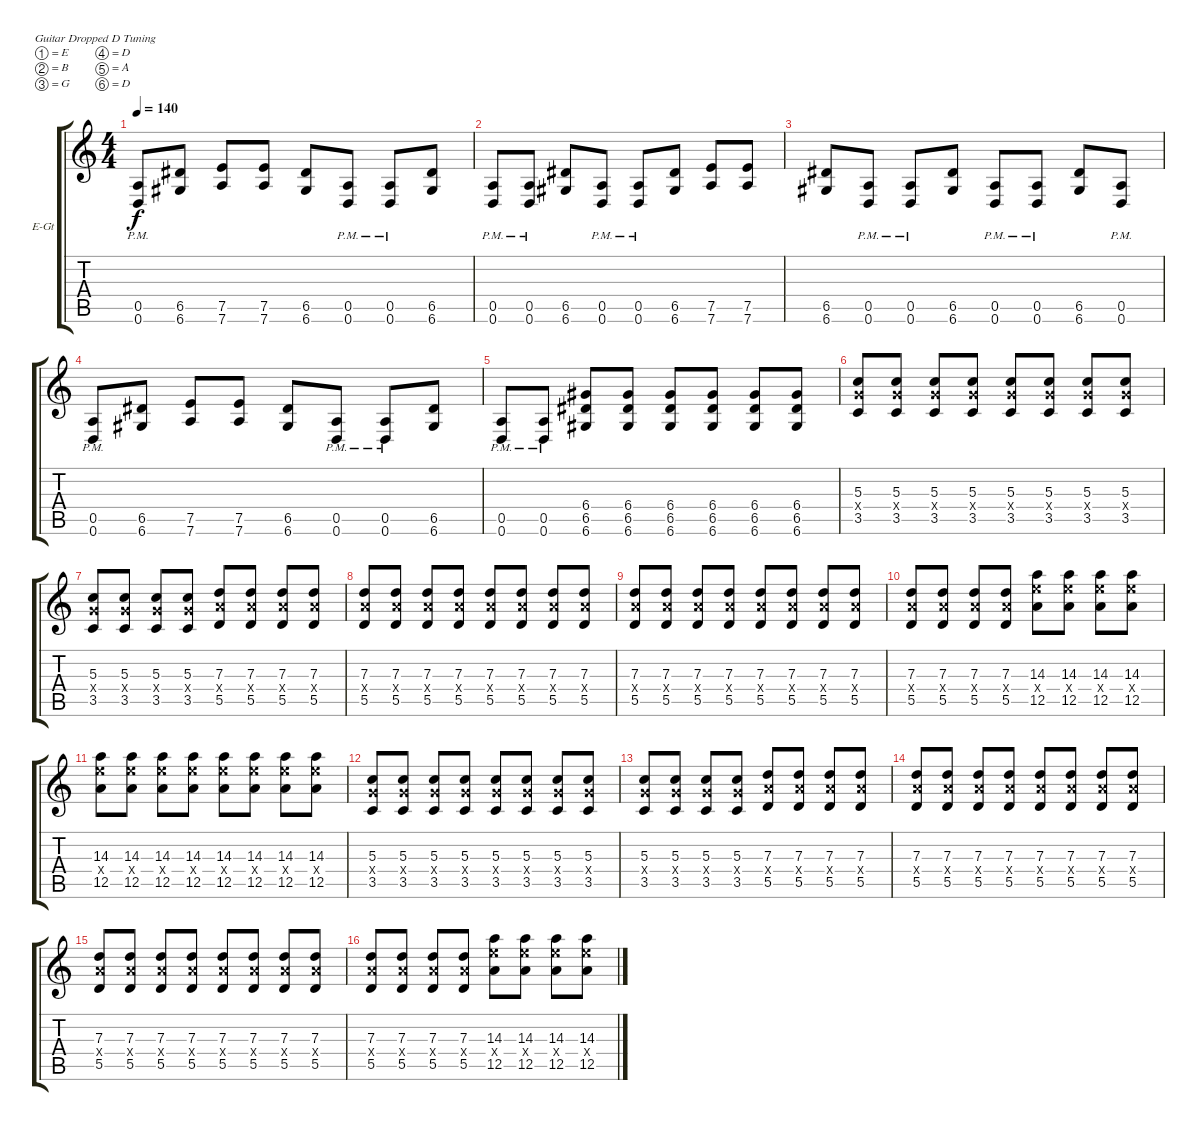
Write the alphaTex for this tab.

\bracketExtendMode groupsimilarinstruments
\firstSystemTrackNameOrientation horizontal
\otherSystemsTrackNameOrientation horizontal
\track ("Overdriven-guitar (Richard)" "E-Gt") {instrument overdrivenguitar}
\staff {score tabs}
\tuning (E4 B3 G3 D3 A2 D2)
\ts (4 4)
\tempo 140
\clef g2
\ks c
(0.5{pm} 0.6{pm}).8{dy f} (6.5 6.6).8 (7.5 7.6).8 (7.5 7.6).8 (6.5 6.6).8 (0.5{pm} 0.6{pm}).8 (0.5{pm} 0.6{pm}).8 (6.5 6.6).8 |
(0.5{pm} 0.6{pm}).8 (0.5{pm} 0.6{pm}).8 (6.5 6.6).8 (0.5{pm} 0.6{pm}).8 (0.5{pm} 0.6{pm}).8 (6.5 6.6).8 (7.5 7.6).8 (7.5 7.6).8 |
(6.5 6.6).8 (0.5{pm} 0.6{pm}).8 (0.5{pm} 0.6{pm}).8 (6.5 6.6).8 (0.5{pm} 0.6{pm}).8 (0.5{pm} 0.6{pm}).8 (6.5 6.6).8 (0.5{pm} 0.6{pm}).8 |
(0.5{pm} 0.6{pm}).8 (6.5 6.6).8 (7.5 7.6).8 (7.5 7.6).8 (6.5 6.6).8 (0.5{pm} 0.6{pm}).8 (0.5{pm} 0.6{pm}).8 (6.5 6.6).8 |
(0.5{pm} 0.6{pm}).8 (0.5{pm} 0.6{pm}).8 (6.4 6.5 6.6).8 (6.4 6.5 6.6).8 (6.4 6.5 6.6).8 (6.4 6.5 6.6).8 (6.4 6.5 6.6).8 (6.4 6.5 6.6).8 |
(5.3 5.4{x} 3.5).8 (5.3 5.4{x} 3.5).8 (5.3 5.4{x} 3.5).8 (5.3 5.4{x} 3.5).8 (5.3 5.4{x} 3.5).8 (5.3 5.4{x} 3.5).8 (5.3 5.4{x} 3.5).8 (5.3 5.4{x} 3.5).8 |
(5.3 5.4{x} 3.5).8 (5.3 5.4{x} 3.5).8 (5.3 5.4{x} 3.5).8 (5.3 5.4{x} 3.5).8 (7.3 7.4{x} 5.5).8 (7.3 7.4{x} 5.5).8 (7.3 7.4{x} 5.5).8 (7.3 7.4{x} 5.5).8 |
(7.3 7.4{x} 5.5).8 (7.3 7.4{x} 5.5).8 (7.3 7.4{x} 5.5).8 (7.3 7.4{x} 5.5).8 (7.3 7.4{x} 5.5).8 (7.3 7.4{x} 5.5).8 (7.3 7.4{x} 5.5).8 (7.3 7.4{x} 5.5).8 |
(7.3 7.4{x} 5.5).8 (7.3 7.4{x} 5.5).8 (7.3 7.4{x} 5.5).8 (7.3 7.4{x} 5.5).8 (7.3 7.4{x} 5.5).8 (7.3 7.4{x} 5.5).8 (7.3 7.4{x} 5.5).8 (7.3 7.4{x} 5.5).8 |
(7.3 7.4{x} 5.5).8 (7.3 7.4{x} 5.5).8 (7.3 7.4{x} 5.5).8 (7.3 7.4{x} 5.5).8 (14.3 14.4{x} 12.5).8 (14.3 14.4{x} 12.5).8 (14.3 14.4{x} 12.5).8 (14.3 14.4{x} 12.5).8 |
(14.3 14.4{x} 12.5).8 (14.3 14.4{x} 12.5).8 (14.3 14.4{x} 12.5).8 (14.3 14.4{x} 12.5).8 (14.3 14.4{x} 12.5).8 (14.3 14.4{x} 12.5).8 (14.3 14.4{x} 12.5).8 (14.3 14.4{x} 12.5).8 |
(5.3 5.4{x} 3.5).8 (5.3 5.4{x} 3.5).8 (5.3 5.4{x} 3.5).8 (5.3 5.4{x} 3.5).8 (5.3 5.4{x} 3.5).8 (5.3 5.4{x} 3.5).8 (5.3 5.4{x} 3.5).8 (5.3 5.4{x} 3.5).8 |
(5.3 5.4{x} 3.5).8 (5.3 5.4{x} 3.5).8 (5.3 5.4{x} 3.5).8 (5.3 5.4{x} 3.5).8 (7.3 7.4{x} 5.5).8 (7.3 7.4{x} 5.5).8 (7.3 7.4{x} 5.5).8 (7.3 7.4{x} 5.5).8 |
(7.3 7.4{x} 5.5).8 (7.3 7.4{x} 5.5).8 (7.3 7.4{x} 5.5).8 (7.3 7.4{x} 5.5).8 (7.3 7.4{x} 5.5).8 (7.3 7.4{x} 5.5).8 (7.3 7.4{x} 5.5).8 (7.3 7.4{x} 5.5).8 |
(7.3 7.4{x} 5.5).8 (7.3 7.4{x} 5.5).8 (7.3 7.4{x} 5.5).8 (7.3 7.4{x} 5.5).8 (7.3 7.4{x} 5.5).8 (7.3 7.4{x} 5.5).8 (7.3 7.4{x} 5.5).8 (7.3 7.4{x} 5.5).8 |
(7.3 7.4{x} 5.5).8 (7.3 7.4{x} 5.5).8 (7.3 7.4{x} 5.5).8 (7.3 7.4{x} 5.5).8 (14.3 14.4{x} 12.5).8 (14.3 14.4{x} 12.5).8 (14.3 14.4{x} 12.5).8 (14.3 14.4{x} 12.5).8
